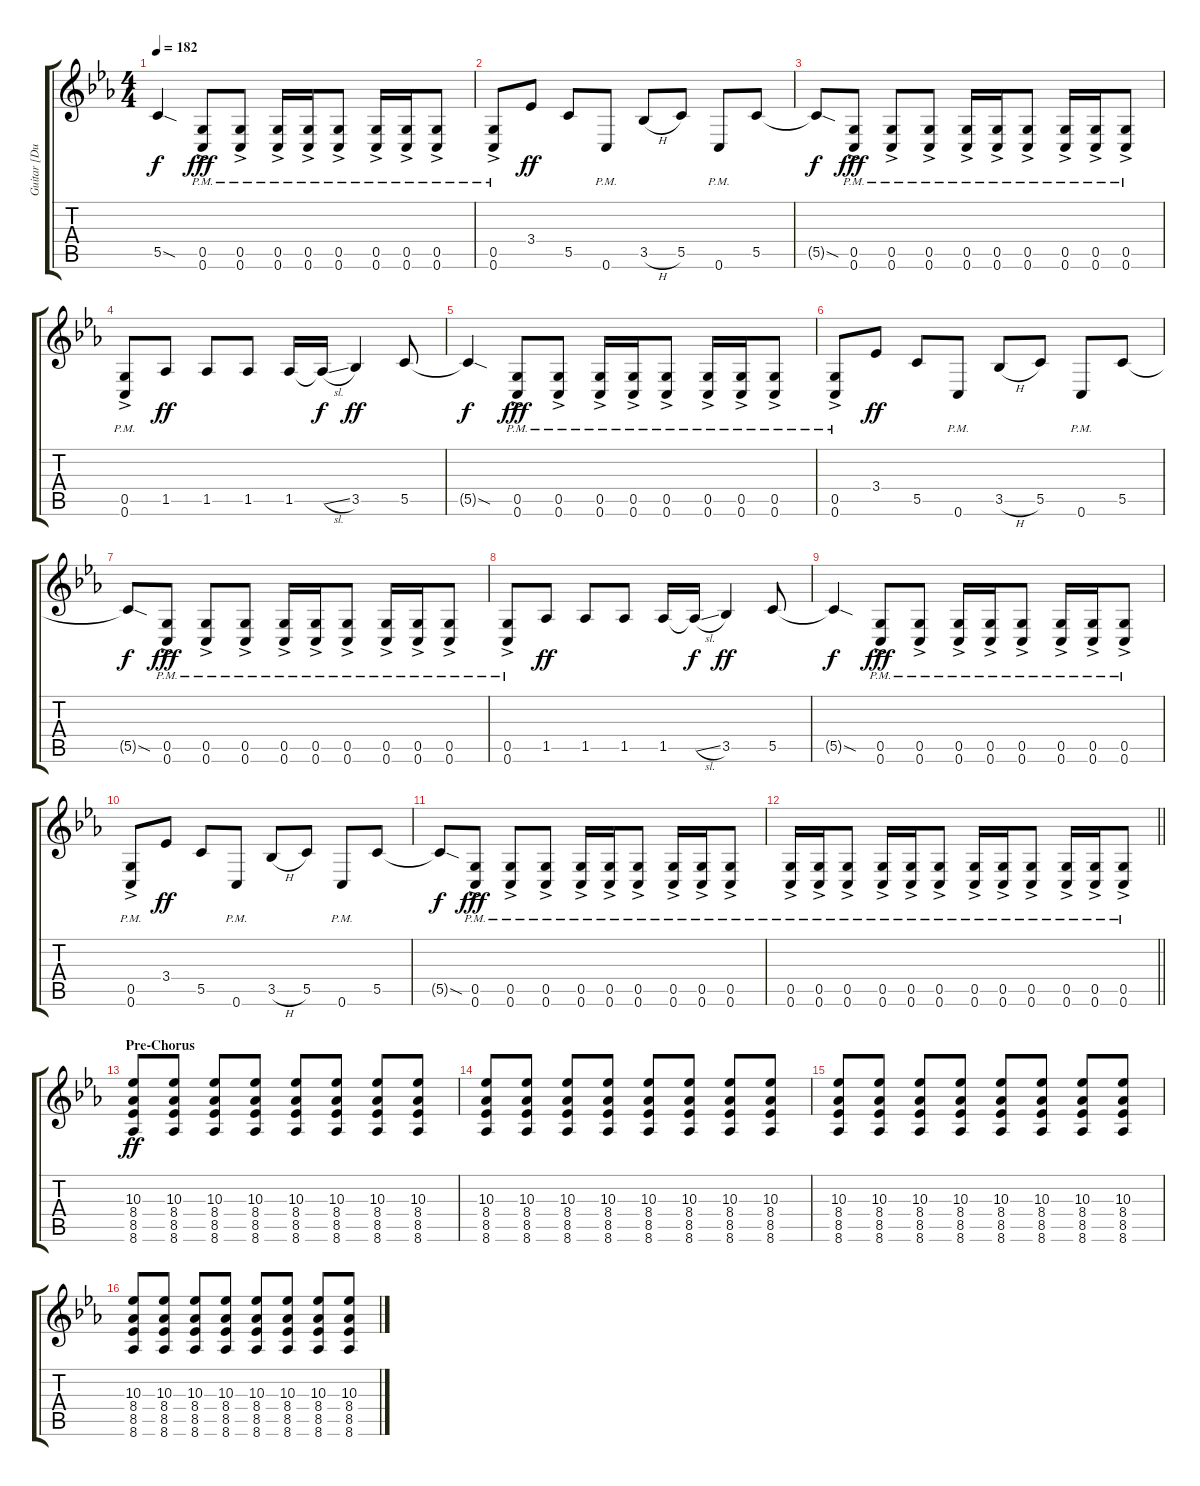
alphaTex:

\track ("Guitar [Dustin]" "Guitar [Du") {instrument distortionguitar}
\staff {score tabs}
\tuning (D4 A3 F3 C3 G2 C2) {hide}
\ts (4 4)
\tempo 182
\clef g2
\ks eb
5.5{sod t}.4{dy f} (0.5{ac pm} 0.6{ac pm}).8{dy fff} (0.5{ac pm} 0.6{ac pm}).8 (0.5{ac pm} 0.6{ac pm}).16 (0.5{ac pm} 0.6{ac pm}).16 (0.5{ac pm} 0.6{ac pm}).8 (0.5{ac pm} 0.6{ac pm}).16 (0.5{ac pm} 0.6{ac pm}).16 (0.5{ac pm} 0.6{ac pm}).8 |
(0.5{ac pm} 0.6{ac pm}).8 3.4.8{dy ff} 5.5.8 0.6{pm}.8 3.5{h}.8 5.5.8 0.6{pm}.8 5.5.8 |
5.5{sod t}.8{dy f} (0.5{ac pm} 0.6{ac pm}).8{dy fff} (0.5{ac pm} 0.6{ac pm}).8 (0.5{ac pm} 0.6{ac pm}).8 (0.5{ac pm} 0.6{ac pm}).16 (0.5{ac pm} 0.6{ac pm}).16 (0.5{ac pm} 0.6{ac pm}).8 (0.5{ac pm} 0.6{ac pm}).16 (0.5{ac pm} 0.6{ac pm}).16 (0.5{ac pm} 0.6{ac pm}).8 |
(0.5{ac pm} 0.6{ac pm}).8 1.5.8{dy ff} 1.5.8 1.5.8 1.5.16 1.5{sl t}.16{dy f} 3.5.4{dy ff} 5.5.8 |
5.5{sod t}.4{dy f} (0.5{ac pm} 0.6{ac pm}).8{dy fff} (0.5{ac pm} 0.6{ac pm}).8 (0.5{ac pm} 0.6{ac pm}).16 (0.5{ac pm} 0.6{ac pm}).16 (0.5{ac pm} 0.6{ac pm}).8 (0.5{ac pm} 0.6{ac pm}).16 (0.5{ac pm} 0.6{ac pm}).16 (0.5{ac pm} 0.6{ac pm}).8 |
(0.5{ac pm} 0.6{ac pm}).8 3.4.8{dy ff} 5.5.8 0.6{pm}.8 3.5{h}.8 5.5.8 0.6{pm}.8 5.5.8 |
5.5{sod t}.8{dy f} (0.5{ac pm} 0.6{ac pm}).8{dy fff} (0.5{ac pm} 0.6{ac pm}).8 (0.5{ac pm} 0.6{ac pm}).8 (0.5{ac pm} 0.6{ac pm}).16 (0.5{ac pm} 0.6{ac pm}).16 (0.5{ac pm} 0.6{ac pm}).8 (0.5{ac pm} 0.6{ac pm}).16 (0.5{ac pm} 0.6{ac pm}).16 (0.5{ac pm} 0.6{ac pm}).8 |
(0.5{ac pm} 0.6{ac pm}).8 1.5.8{dy ff} 1.5.8 1.5.8 1.5.16 1.5{sl t}.16{dy f} 3.5.4{dy ff} 5.5.8 |
5.5{sod t}.4{dy f} (0.5{ac pm} 0.6{ac pm}).8{dy fff} (0.5{ac pm} 0.6{ac pm}).8 (0.5{ac pm} 0.6{ac pm}).16 (0.5{ac pm} 0.6{ac pm}).16 (0.5{ac pm} 0.6{ac pm}).8 (0.5{ac pm} 0.6{ac pm}).16 (0.5{ac pm} 0.6{ac pm}).16 (0.5{ac pm} 0.6{ac pm}).8 |
(0.5{ac pm} 0.6{ac pm}).8 3.4.8{dy ff} 5.5.8 0.6{pm}.8 3.5{h}.8 5.5.8 0.6{pm}.8 5.5.8 |
5.5{sod t}.8{dy f} (0.5{ac pm} 0.6{ac pm}).8{dy fff} (0.5{ac pm} 0.6{ac pm}).8 (0.5{ac pm} 0.6{ac pm}).8 (0.5{ac pm} 0.6{ac pm}).16 (0.5{ac pm} 0.6{ac pm}).16 (0.5{ac pm} 0.6{ac pm}).8 (0.5{ac pm} 0.6{ac pm}).16 (0.5{ac pm} 0.6{ac pm}).16 (0.5{ac pm} 0.6{ac pm}).8 |
\barLineRight lightlight
(0.5{ac pm} 0.6{ac pm}).16 (0.5{ac pm} 0.6{ac pm}).16 (0.5{ac pm} 0.6{ac pm}).8 (0.5{ac pm} 0.6{ac pm}).16 (0.5{ac pm} 0.6{ac pm}).16 (0.5{ac pm} 0.6{ac pm}).8 (0.5{ac pm} 0.6{ac pm}).16 (0.5{ac pm} 0.6{ac pm}).16 (0.5{ac pm} 0.6{ac pm}).8 (0.5{ac pm} 0.6{ac pm}).16 (0.5{ac pm} 0.6{ac pm}).16 (0.5{ac pm} 0.6{ac pm}).8 |
\section ("" "Pre-Chorus")
(10.3 8.4 8.5 8.6).8{dy ff} (10.3 8.4 8.5 8.6).8 (10.3 8.4 8.5 8.6).8 (10.3 8.4 8.5 8.6).8 (10.3 8.4 8.5 8.6).8 (10.3 8.4 8.5 8.6).8 (10.3 8.4 8.5 8.6).8 (10.3 8.4 8.5 8.6).8 |
(10.3 8.4 8.5 8.6).8 (10.3 8.4 8.5 8.6).8 (10.3 8.4 8.5 8.6).8 (10.3 8.4 8.5 8.6).8 (10.3 8.4 8.5 8.6).8 (10.3 8.4 8.5 8.6).8 (10.3 8.4 8.5 8.6).8 (10.3 8.4 8.5 8.6).8 |
(10.3 8.4 8.5 8.6).8 (10.3 8.4 8.5 8.6).8 (10.3 8.4 8.5 8.6).8 (10.3 8.4 8.5 8.6).8 (10.3 8.4 8.5 8.6).8 (10.3 8.4 8.5 8.6).8 (10.3 8.4 8.5 8.6).8 (10.3 8.4 8.5 8.6).8 |
(10.3 8.4 8.5 8.6).8 (10.3 8.4 8.5 8.6).8 (10.3 8.4 8.5 8.6).8 (10.3 8.4 8.5 8.6).8 (10.3 8.4 8.5 8.6).8 (10.3 8.4 8.5 8.6).8 (10.3 8.4 8.5 8.6).8 (10.3 8.4 8.5 8.6).8
